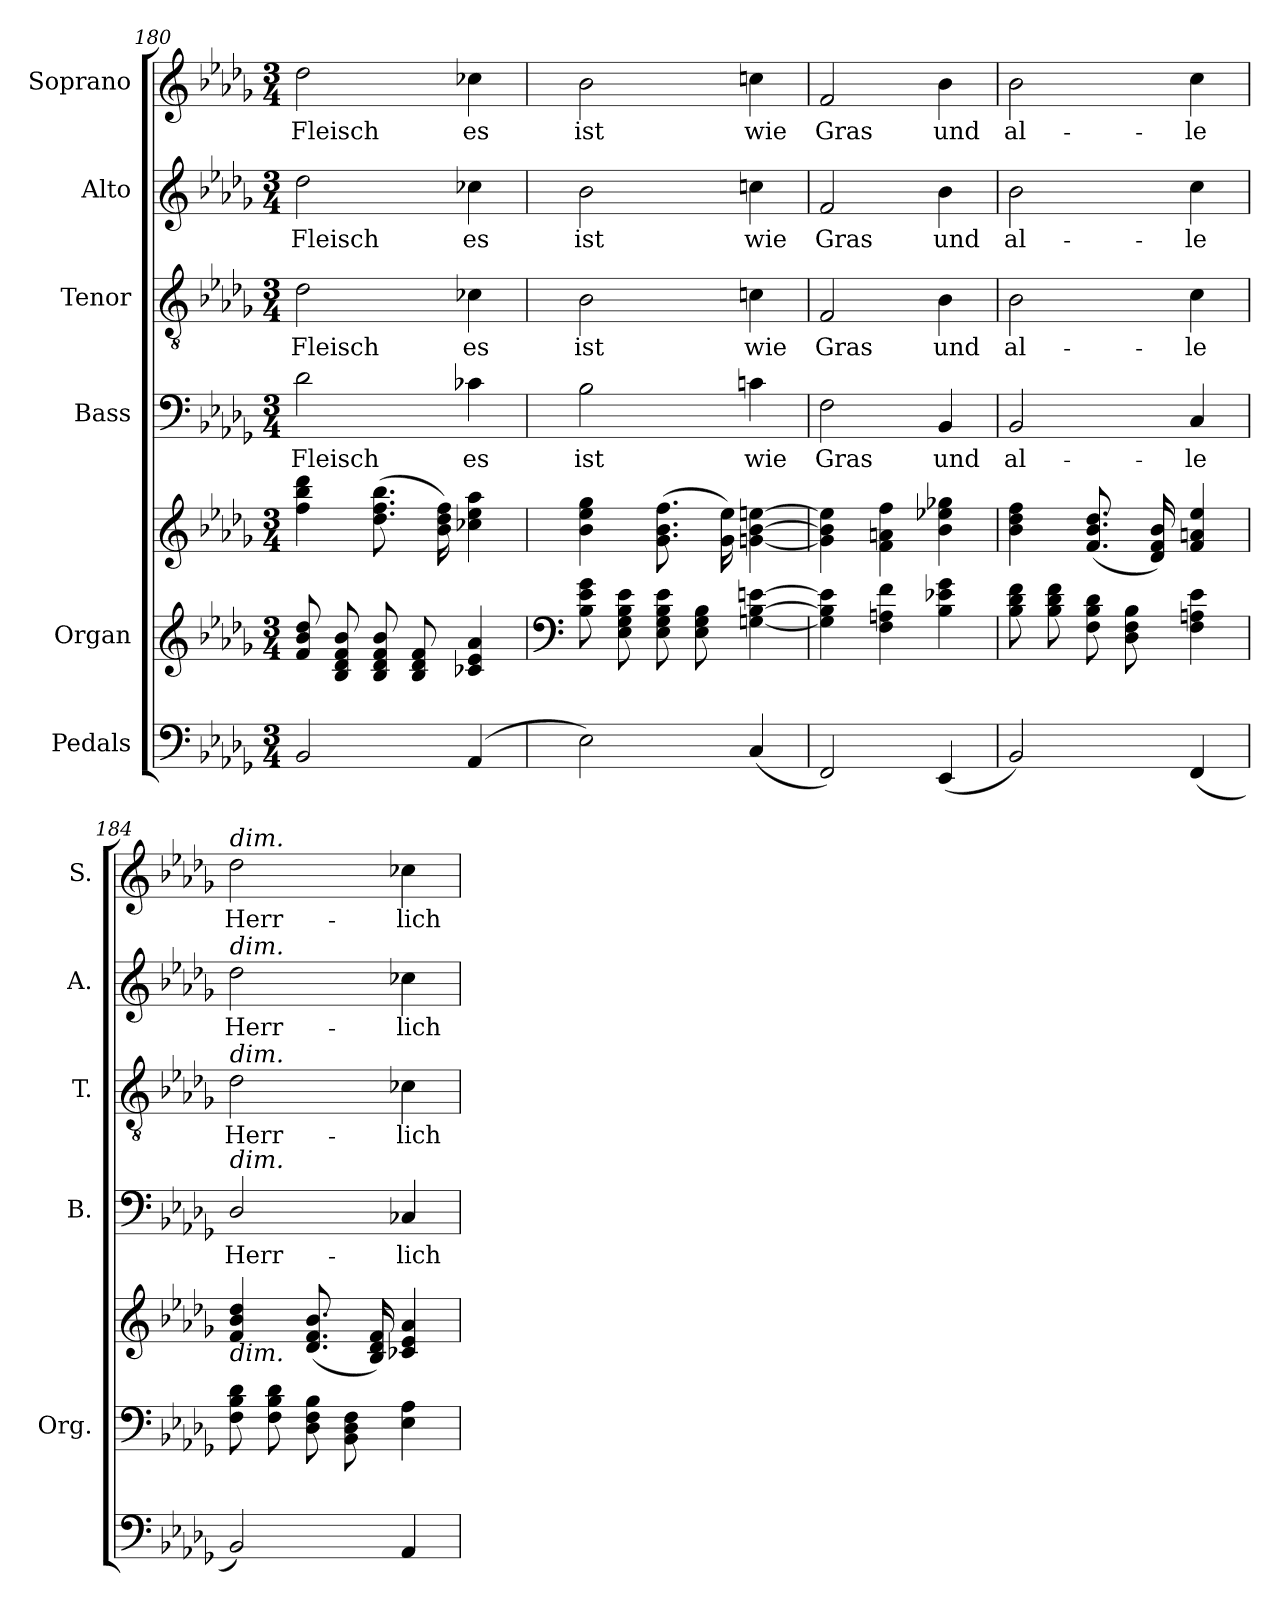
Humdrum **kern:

**kern	**kern	**kern	**kern	**text	**kern	**text	**kern	**text	**kern	**text
*part6	*part5	*part5	*part4	*part4	*part3	*part3	*part2	*part2	*part1	*part1
*staff7	*staff6	*staff5	*staff4	*staff4	*staff3	*staff3	*staff2	*staff2	*staff1	*staff1
*I"Pedals	*I"Organ	*	*I"Bass	*	*I"Tenor	*	*I"Alto	*	*I"Soprano	*
*	*I'Org.	*	*I'B.	*	*I'T.	*	*I'A.	*	*I'S.	*
*clefF4	*clefG2	*clefG2	*clefF4	*	*clefGv2	*	*clefG2	*	*clefG2	*
*	*	*	*	*	*ITrd7c12	*	*	*	*	*
*k[b-e-a-d-g-]	*k[b-e-a-d-g-]	*k[b-e-a-d-g-]	*k[b-e-a-d-g-]	*	*k[b-e-a-d-g-]	*	*k[b-e-a-d-g-]	*	*k[b-e-a-d-g-]	*
*b-:	*b-:	*b-:	*b-:	*	*b-:	*	*b-:	*	*b-:	*
*M3/4	*M3/4	*M3/4	*M3/4	*	*M3/4	*	*M3/4	*	*M3/4	*
=180	=180	=180	=180	=180	=180	=180	=180	=180	=180	=180
!	!	!	!	!LO:LY:b:color=#000000	!	!	!	!	!	!
!	!	!	!	!	!	!LO:LY:b:color=#000000	!	!	!	!
!	!	!	!	!	!	!	!	!LO:LY:b:color=#000000	!	!
!	!	!	!	!	!	!	!	!	!	!LO:LY:b:color=#000000
2BB-i/	8fi/ 8b-i 8dd-i	4ffi\ 4bb-i 4ddd-i	2d-i\	Fleisch	2D-i\	Fleisch	2dd-i\	Fleisch	2dd-i\	Fleisch
.	8B-i/ 8d-i 8fi 8b-i	.	.	.	.	.	.	.	.	.
.	8B-i/ 8d-i 8fi 8b-i	(8.dd-i\ 8.ffi 8.bb-i	.	.	.	.	.	.	.	.
.	8B-i/ 8d-i 8fi	.	.	.	.	.	.	.	.	.
.	.	16b-i\ 16dd-i 16ffi)	.	.	.	.	.	.	.	.
!	!	!	!	!LO:LY:b:color=#000000	!	!	!	!	!	!
!	!	!	!	!	!	!LO:LY:b:color=#000000	!	!	!	!
!	!	!	!	!	!	!	!	!LO:LY:b:color=#000000	!	!
!	!	!	!	!	!	!	!	!	!	!LO:LY:b:color=#000000
(4AA-i/	4c-Xi/ 4e-i 4a-i	4cc-Xi\ 4ee-i 4aa-i	4c-Xi\	es	4C-Xi\	es	4cc-Xi\	es	4cc-Xi\	es
=181	=181	=181	=181	=181	=181	=181	=181	=181	=181	=181
*	*clefF4	*	*	*	*	*	*	*	*	*
!	!	!	!	!LO:LY:b:color=#000000	!	!	!	!	!	!
!	!	!	!	!	!	!LO:LY:b:color=#000000	!	!	!	!
!	!	!	!	!	!	!	!	!LO:LY:b:color=#000000	!	!
!	!	!	!	!	!	!	!	!	!	!LO:LY:b:color=#000000
2E-i\)	8B-i\ 8e-i 8g-i	4b-i\ 4ee-i 4gg-i	2B-i\	ist	2BB-i\	ist	2b-i\	ist	2b-i\	ist
.	8E-i\ 8G-i 8B-i 8e-i	.	.	.	.	.	.	.	.	.
.	8E-i\ 8G-i 8B-i 8e-i	(8.g-i\ 8.b-i 8.ffi	.	.	.	.	.	.	.	.
.	8E-i\ 8G-i 8B-i	.	.	.	.	.	.	.	.	.
.	.	16g-i\ 16ee-i)	.	.	.	.	.	.	.	.
!	!	!	!	!LO:LY:b:color=#000000	!	!	!	!	!	!
!	!	!	!	!	!	!LO:LY:b:color=#000000	!	!	!	!
!	!	!	!	!	!	!	!	!LO:LY:b:color=#000000	!	!
!	!	!	!	!	!	!	!	!	!	!LO:LY:b:color=#000000
(4Ci/	[4Gni\ [4B-i [4eni	[4gni\ [4b-i [4eeni	4cni\	wie	4Cni\	wie	4ccni\	wie	4ccni\	wie
=182	=182	=182	=182	=182	=182	=182	=182	=182	=182	=182
!	!	!	!	!LO:LY:b:color=#000000	!	!	!	!	!	!
!	!	!	!	!	!	!LO:LY:b:color=#000000	!	!	!	!
!	!	!	!	!	!	!	!	!LO:LY:b:color=#000000	!	!
!	!	!	!	!	!	!	!	!	!	!LO:LY:b:color=#000000
2FFi/)	4Gi\] 4B-i] 4ei]	4gi\] 4b-i] 4eei]	2Fi\	Gras	2FFi/	Gras	2fi/	Gras	2fi/	Gras
.	4Fi\ 4Ani 4fi	4fi\ 4ani 4ffi	.	.	.	.	.	.	.	.
!	!	!	!	!LO:LY:b:color=#000000	!	!	!	!	!	!
!	!	!	!	!	!	!LO:LY:b:color=#000000	!	!	!	!
!	!	!	!	!	!	!	!	!LO:LY:b:color=#000000	!	!
!	!	!	!	!	!	!	!	!	!	!LO:LY:b:color=#000000
(4EE-i/	4B-i\ 4e-Xi 4g-i	4b-i\ 4ee-i 4gg-Xi	4BB-i/	und	4BB-i\	und	4b-i\	und	4b-i\	und
=183	=183	=183	=183	=183	=183	=183	=183	=183	=183	=183
!	!	!	!	!LO:LY:b:color=#000000	!	!	!	!	!	!
!	!	!	!	!	!	!LO:LY:b:color=#000000	!	!	!	!
!	!	!	!	!	!	!	!	!LO:LY:b:color=#000000	!	!
!	!	!	!	!	!	!	!	!	!	!LO:LY:b:color=#000000
2BB-i/)	8B-i\ 8d-i 8fi	4b-i\ 4dd-i 4ffi	2BB-i/	al-	2BB-i\	al-	2b-i\	al-	2b-i\	al-
.	8B-i\ 8d-i 8fi	.	.	.	.	.	.	.	.	.
.	8Fi\ 8B-i 8d-i	(8.fi/ 8.b-i 8.dd-i	.	.	.	.	.	.	.	.
.	8D-i\ 8Fi 8B-i	.	.	.	.	.	.	.	.	.
.	.	16d-i/ 16fi 16b-i)	.	.	.	.	.	.	.	.
!	!	!	!	!LO:LY:b:color=#000000	!	!	!	!	!	!
!	!	!	!	!	!	!LO:LY:b:color=#000000	!	!	!	!
!	!	!	!	!	!	!	!	!LO:LY:b:color=#000000	!	!
!	!	!	!	!	!	!	!	!	!	!LO:LY:b:color=#000000
(4FFi/	4Fi\ 4Ani 4e-i	4fi/ 4ani 4ee-i	4Ci/	-le	4Ci\	-le	4cci\	-le	4cci\	-le
=184	=184	=184	=184	=184	=184	=184	=184	=184	=184	=184
!	!	!	!	!LO:LY:b:color=#000000	!	!	!	!	!	!
!	!	!	!	!	!	!LO:LY:b:color=#000000	!	!	!	!
!	!	!	!	!	!	!	!	!LO:LY:b:color=#000000	!	!
!	!	!	!	!	!	!	!	!	!LO:TX:a:i:t=dim.	!
!	!	!	!	!	!	!	!LO:TX:a:i:t=dim.	!	!	!
!	!	!	!	!	!LO:TX:a:i:t=dim.	!	!	!	!	!
!	!	!	!LO:TX:a:i:t=dim.	!	!	!	!	!	!	!
!	!	!LO:TX:b:i:t=dim.	!	!	!	!	!	!	!	!
!	!	!	!	!	!	!	!	!	!	!LO:LY:b:color=#000000
2BB-i/)	8Fi\ 8B-i 8d-i	4fi/ 4b-i 4dd-i	2D-i/	Herr-	2D-i\	Herr-	2dd-i\	Herr-	2dd-i\	Herr-
.	8Fi\ 8B-i 8d-i	.	.	.	.	.	.	.	.	.
.	8D-i\ 8Fi 8B-i	(8.d-i/ 8.fi 8.b-i	.	.	.	.	.	.	.	.
.	8BB-i\ 8D-i 8Fi	.	.	.	.	.	.	.	.	.
.	.	16B-i/ 16d-i 16fi)	.	.	.	.	.	.	.	.
!	!	!	!	!LO:LY:b:color=#000000	!	!	!	!	!	!
!	!	!	!	!	!	!LO:LY:b:color=#000000	!	!	!	!
!	!	!	!	!	!	!	!	!LO:LY:b:color=#000000	!	!
!	!	!	!	!	!	!	!	!	!	!LO:LY:b:color=#000000
4AA-i/	4E-i\ 4A-i	4c-Xi/ 4e-i 4a-i	4C-Xi/	-lich-	4C-Xi\	-lich-	4cc-Xi\	-lich-	4cc-Xi\	-lich-
=	=	=	=	=	=	=	=	=	=	=
*-	*-	*-	*-	*-	*-	*-	*-	*-	*-	*-
